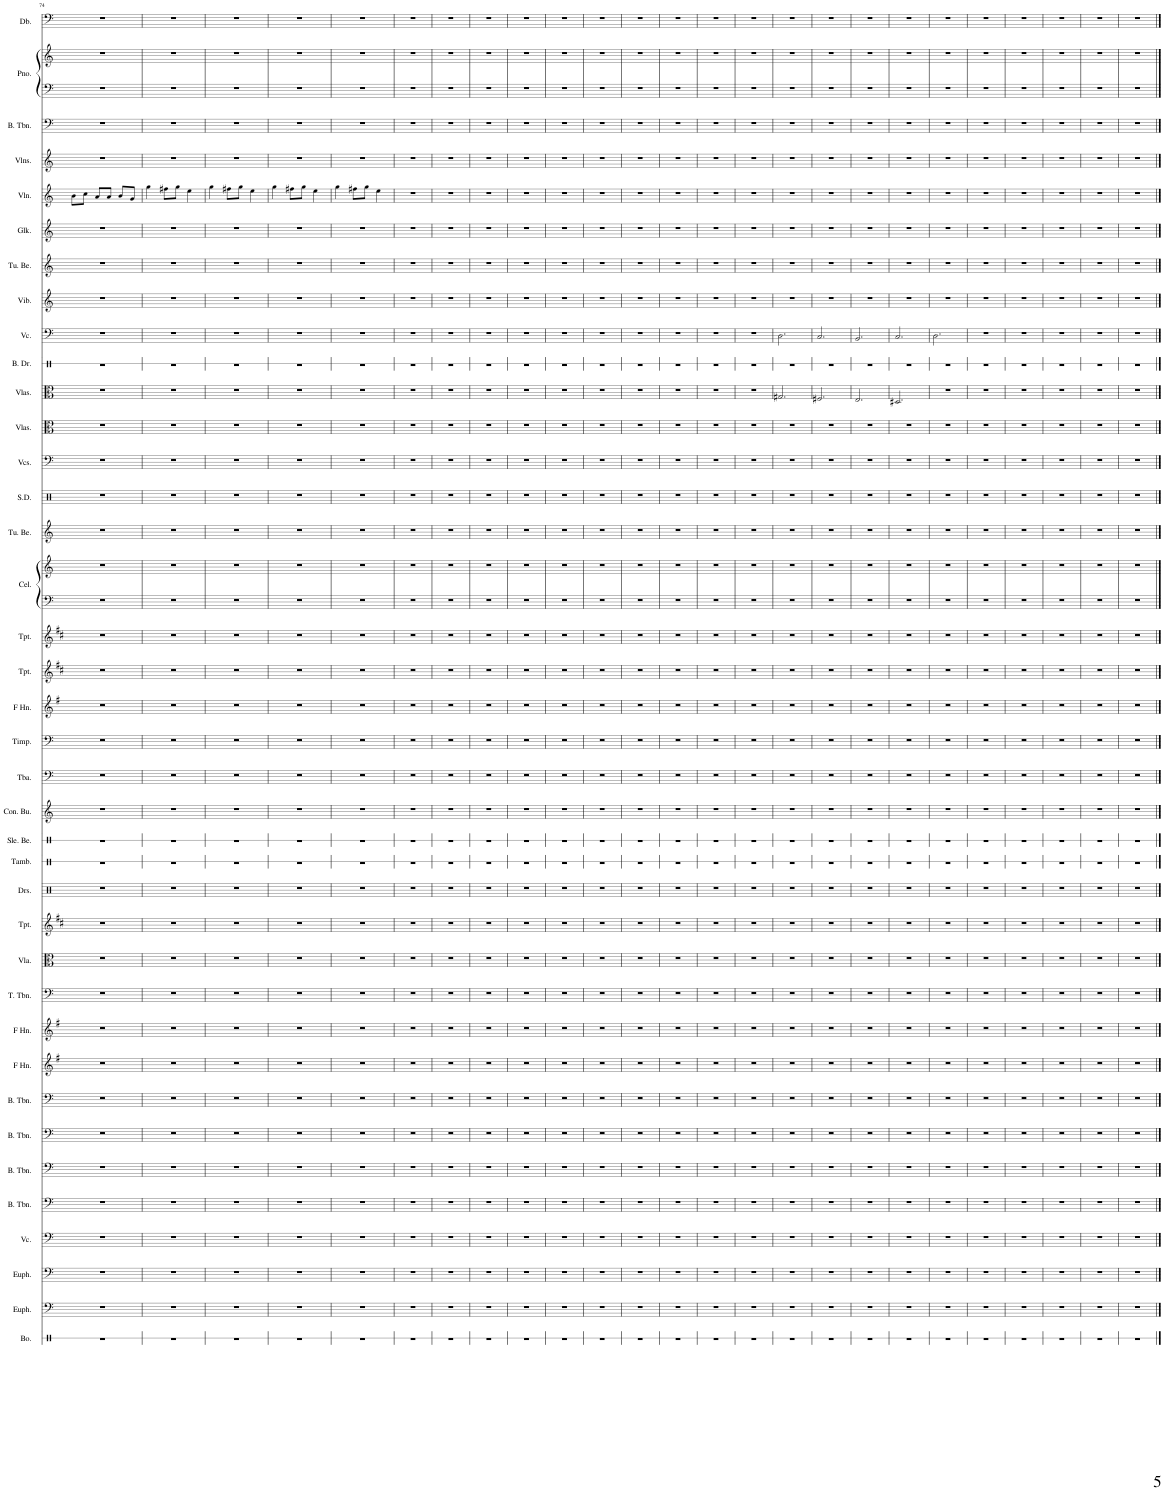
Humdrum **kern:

**kern	**kern	**kern	**kern	**kern	**kern	**kern	**kern	**kern	**kern	**kern	**kern	**kern	**kern	**kern	**kern	**kern	**kern	**kern	**kern	**kern	**kern	**kern	**kern	**kern	**kern	**kern	**kern	**kern	**kern	**kern	**kern	**kern	**kern	**kern	**kern	**kern	**kern	**kern	**kern
*part38	*part37	*part36	*part35	*part34	*part33	*part32	*part31	*part30	*part29	*part28	*part27	*part26	*part25	*part24	*part23	*part22	*part21	*part20	*part19	*part18	*part17	*part16	*part16	*part15	*part14	*part13	*part12	*part11	*part10	*part9	*part8	*part7	*part6	*part5	*part4	*part3	*part2	*part2	*part1
*staff40	*staff39	*staff38	*staff37	*staff36	*staff35	*staff34	*staff33	*staff32	*staff31	*staff30	*staff29	*staff28	*staff27	*staff26	*staff25	*staff24	*staff23	*staff22	*staff21	*staff20	*staff19	*staff18	*staff17	*staff16	*staff15	*staff14	*staff13	*staff12	*staff11	*staff10	*staff9	*staff8	*staff7	*staff6	*staff5	*staff4	*staff3	*staff2	*staff1
*I"Bongos	*I"Euphonium	*I"Euphonium	*I"Violoncello	*I"Bass Trombone	*I"Bass Trombone	*I"Bass Trombone	*I"Bass Trombone	*I"Horn in F	*I"Horn in F	*I"Tenor Trombone	*I"Viola	*I"Trumpet	*I"Drumset	*I"Tambourine	*I"Sleigh Bells	*I"Contrabass Bugle	*I"Tuba	*I"Timpani	*I"Horn in F	*I"Trumpet	*I"Trumpet	*I"Celesta	*	*I"Tubular Bells	*I"Snare Drum	*I"Violoncellos	*I"Violas	*I"Violas	*I"Bass Drum	*I"Violoncello	*I"Vibraphone	*I"Tubular Bells	*I"Glockenspiel	*I"Violin	*I"Violins	*I"Bass Trombone	*I"Grand Piano	*	*I"Double Bass
*I'Bo.	*I'Euph.	*I'Euph.	*I'Vc.	*I'B. Tbn.	*I'B. Tbn.	*I'B. Tbn.	*I'B. Tbn.	*	*	*I'T. Tbn.	*I'Vla.	*I'Tpt.	*I'Drs.	*I'Tamb.	*I'Sle. Be.	*I'Con. Bu.	*I'Tba.	*I'Timp.	*	*I'Tpt.	*I'Tpt.	*I'Cel.	*	*I'Tu. Be.	*I'S.D.	*I'Vcs.	*I'Vlas.	*I'Vlas.	*I'B. Dr.	*I'Vc.	*I'Vib.	*I'Tu. Be.	*I'Glk.	*I'Vln.	*I'Vlns.	*I'B. Tbn.	*I'Pno.	*	*I'Db.
!!LO:PB:g=z
*clefX	*clefF4	*clefF4	*clefF4	*clefF4	*clefF4	*clefF4	*clefF4	*clefG2	*clefG2	*clefF4	*clefC3	*clefG2	*clefX	*clefX	*clefX	*clefG2	*clefF4	*clefF4	*clefG2	*clefG2	*clefG2	*clefF4	*clefG2	*clefG2	*clefX	*clefF4	*clefC3	*clefC3	*clefX	*clefF4	*clefG2	*clefG2	*clefG2	*clefG2	*clefG2	*clefF4	*clefF4	*clefG2	*clefF4
*	*	*	*	*	*	*	*	*Trd4c7	*Trd4c7	*	*	*Trd1c2	*	*	*	*Trd14c24	*	*	*Trd4c7	*Trd1c2	*Trd1c2	*Trd-7c-12	*Trd-7c-12	*	*	*	*	*	*	*	*	*	*Trd-14c-24	*	*	*	*	*	*Trd7c12
*k[]	*k[]	*k[]	*k[]	*k[]	*k[]	*k[]	*k[]	*k[f#]	*k[f#]	*k[]	*k[]	*k[f#c#]	*k[]	*k[]	*k[]	*k[]	*k[]	*k[]	*k[f#]	*k[f#c#]	*k[f#c#]	*k[]	*k[]	*k[]	*k[]	*k[]	*k[]	*k[]	*k[]	*k[]	*k[]	*k[]	*k[]	*k[]	*k[]	*k[]	*k[]	*k[]	*k[]
*M3/4	*M3/4	*M3/4	*M3/4	*M3/4	*M3/4	*M3/4	*M3/4	*M3/4	*M3/4	*M3/4	*M3/4	*M3/4	*M3/4	*M3/4	*M3/4	*M3/4	*M3/4	*M3/4	*M3/4	*M3/4	*M3/4	*M3/4	*M3/4	*M3/4	*M3/4	*M3/4	*M3/4	*M3/4	*M3/4	*M3/4	*M3/4	*M3/4	*M3/4	*M3/4	*M3/4	*M3/4	*M3/4	*M3/4	*M3/4
=74	=74	=74	=74	=74	=74	=74	=74	=74	=74	=74	=74	=74	=74	=74	=74	=74	=74	=74	=74	=74	=74	=74	=74	=74	=74	=74	=74	=74	=74	=74	=74	=74	=74	=74	=74	=74	=74	=74	=74
2.r	2.r	2.r	2.r	2.r	2.r	2.r	2.r	2.r	2.r	2.r	2.r	2.r	2.r	2.r	2.r	2.r	2.r	2.r	2.r	2.r	2.r	2.r	2.r	2.r	2.r	2.r	2.r	2.r	2.r	2.r	2.r	2.r	2.r	8b\L	2.r	2.r	2.r	2.r	2.r
.	.	.	.	.	.	.	.	.	.	.	.	.	.	.	.	.	.	.	.	.	.	.	.	.	.	.	.	.	.	.	.	.	.	8cc\J	.	.	.	.	.
.	.	.	.	.	.	.	.	.	.	.	.	.	.	.	.	.	.	.	.	.	.	.	.	.	.	.	.	.	.	.	.	.	.	8a/L	.	.	.	.	.
.	.	.	.	.	.	.	.	.	.	.	.	.	.	.	.	.	.	.	.	.	.	.	.	.	.	.	.	.	.	.	.	.	.	8a/J	.	.	.	.	.
.	.	.	.	.	.	.	.	.	.	.	.	.	.	.	.	.	.	.	.	.	.	.	.	.	.	.	.	.	.	.	.	.	.	8b/L	.	.	.	.	.
.	.	.	.	.	.	.	.	.	.	.	.	.	.	.	.	.	.	.	.	.	.	.	.	.	.	.	.	.	.	.	.	.	.	8g/J	.	.	.	.	.
=75	=75	=75	=75	=75	=75	=75	=75	=75	=75	=75	=75	=75	=75	=75	=75	=75	=75	=75	=75	=75	=75	=75	=75	=75	=75	=75	=75	=75	=75	=75	=75	=75	=75	=75	=75	=75	=75	=75	=75
2.r	2.r	2.r	2.r	2.r	2.r	2.r	2.r	2.r	2.r	2.r	2.r	2.r	2.r	2.r	2.r	2.r	2.r	2.r	2.r	2.r	2.r	2.r	2.r	2.r	2.r	2.r	2.r	2.r	2.r	2.r	2.r	2.r	2.r	4gg\	2.r	2.r	2.r	2.r	2.r
.	.	.	.	.	.	.	.	.	.	.	.	.	.	.	.	.	.	.	.	.	.	.	.	.	.	.	.	.	.	.	.	.	.	8ff#X\L	.	.	.	.	.
.	.	.	.	.	.	.	.	.	.	.	.	.	.	.	.	.	.	.	.	.	.	.	.	.	.	.	.	.	.	.	.	.	.	8gg\J	.	.	.	.	.
.	.	.	.	.	.	.	.	.	.	.	.	.	.	.	.	.	.	.	.	.	.	.	.	.	.	.	.	.	.	.	.	.	.	4ee\	.	.	.	.	.
=76	=76	=76	=76	=76	=76	=76	=76	=76	=76	=76	=76	=76	=76	=76	=76	=76	=76	=76	=76	=76	=76	=76	=76	=76	=76	=76	=76	=76	=76	=76	=76	=76	=76	=76	=76	=76	=76	=76	=76
2.r	2.r	2.r	2.r	2.r	2.r	2.r	2.r	2.r	2.r	2.r	2.r	2.r	2.r	2.r	2.r	2.r	2.r	2.r	2.r	2.r	2.r	2.r	2.r	2.r	2.r	2.r	2.r	2.r	2.r	2.r	2.r	2.r	2.r	4gg\	2.r	2.r	2.r	2.r	2.r
.	.	.	.	.	.	.	.	.	.	.	.	.	.	.	.	.	.	.	.	.	.	.	.	.	.	.	.	.	.	.	.	.	.	8ff#X\L	.	.	.	.	.
.	.	.	.	.	.	.	.	.	.	.	.	.	.	.	.	.	.	.	.	.	.	.	.	.	.	.	.	.	.	.	.	.	.	8gg\J	.	.	.	.	.
.	.	.	.	.	.	.	.	.	.	.	.	.	.	.	.	.	.	.	.	.	.	.	.	.	.	.	.	.	.	.	.	.	.	4ee\	.	.	.	.	.
=77	=77	=77	=77	=77	=77	=77	=77	=77	=77	=77	=77	=77	=77	=77	=77	=77	=77	=77	=77	=77	=77	=77	=77	=77	=77	=77	=77	=77	=77	=77	=77	=77	=77	=77	=77	=77	=77	=77	=77
2.r	2.r	2.r	2.r	2.r	2.r	2.r	2.r	2.r	2.r	2.r	2.r	2.r	2.r	2.r	2.r	2.r	2.r	2.r	2.r	2.r	2.r	2.r	2.r	2.r	2.r	2.r	2.r	2.r	2.r	2.r	2.r	2.r	2.r	4gg\	2.r	2.r	2.r	2.r	2.r
.	.	.	.	.	.	.	.	.	.	.	.	.	.	.	.	.	.	.	.	.	.	.	.	.	.	.	.	.	.	.	.	.	.	8ff#X\L	.	.	.	.	.
.	.	.	.	.	.	.	.	.	.	.	.	.	.	.	.	.	.	.	.	.	.	.	.	.	.	.	.	.	.	.	.	.	.	8gg\J	.	.	.	.	.
.	.	.	.	.	.	.	.	.	.	.	.	.	.	.	.	.	.	.	.	.	.	.	.	.	.	.	.	.	.	.	.	.	.	4ee\	.	.	.	.	.
=78	=78	=78	=78	=78	=78	=78	=78	=78	=78	=78	=78	=78	=78	=78	=78	=78	=78	=78	=78	=78	=78	=78	=78	=78	=78	=78	=78	=78	=78	=78	=78	=78	=78	=78	=78	=78	=78	=78	=78
2.r	2.r	2.r	2.r	2.r	2.r	2.r	2.r	2.r	2.r	2.r	2.r	2.r	2.r	2.r	2.r	2.r	2.r	2.r	2.r	2.r	2.r	2.r	2.r	2.r	2.r	2.r	2.r	2.r	2.r	2.r	2.r	2.r	2.r	4gg\	2.r	2.r	2.r	2.r	2.r
.	.	.	.	.	.	.	.	.	.	.	.	.	.	.	.	.	.	.	.	.	.	.	.	.	.	.	.	.	.	.	.	.	.	8ff#X\L	.	.	.	.	.
.	.	.	.	.	.	.	.	.	.	.	.	.	.	.	.	.	.	.	.	.	.	.	.	.	.	.	.	.	.	.	.	.	.	8gg\J	.	.	.	.	.
.	.	.	.	.	.	.	.	.	.	.	.	.	.	.	.	.	.	.	.	.	.	.	.	.	.	.	.	.	.	.	.	.	.	4ee\	.	.	.	.	.
=79	=79	=79	=79	=79	=79	=79	=79	=79	=79	=79	=79	=79	=79	=79	=79	=79	=79	=79	=79	=79	=79	=79	=79	=79	=79	=79	=79	=79	=79	=79	=79	=79	=79	=79	=79	=79	=79	=79	=79
2.r	2.r	2.r	2.r	2.r	2.r	2.r	2.r	2.r	2.r	2.r	2.r	2.r	2.r	2.r	2.r	2.r	2.r	2.r	2.r	2.r	2.r	2.r	2.r	2.r	2.r	2.r	2.r	2.r	2.r	2.r	2.r	2.r	2.r	2.r	2.r	2.r	2.r	2.r	2.r
=80	=80	=80	=80	=80	=80	=80	=80	=80	=80	=80	=80	=80	=80	=80	=80	=80	=80	=80	=80	=80	=80	=80	=80	=80	=80	=80	=80	=80	=80	=80	=80	=80	=80	=80	=80	=80	=80	=80	=80
2.r	2.r	2.r	2.r	2.r	2.r	2.r	2.r	2.r	2.r	2.r	2.r	2.r	2.r	2.r	2.r	2.r	2.r	2.r	2.r	2.r	2.r	2.r	2.r	2.r	2.r	2.r	2.r	2.r	2.r	2.r	2.r	2.r	2.r	2.r	2.r	2.r	2.r	2.r	2.r
=81	=81	=81	=81	=81	=81	=81	=81	=81	=81	=81	=81	=81	=81	=81	=81	=81	=81	=81	=81	=81	=81	=81	=81	=81	=81	=81	=81	=81	=81	=81	=81	=81	=81	=81	=81	=81	=81	=81	=81
2.r	2.r	2.r	2.r	2.r	2.r	2.r	2.r	2.r	2.r	2.r	2.r	2.r	2.r	2.r	2.r	2.r	2.r	2.r	2.r	2.r	2.r	2.r	2.r	2.r	2.r	2.r	2.r	2.r	2.r	2.r	2.r	2.r	2.r	2.r	2.r	2.r	2.r	2.r	2.r
=82	=82	=82	=82	=82	=82	=82	=82	=82	=82	=82	=82	=82	=82	=82	=82	=82	=82	=82	=82	=82	=82	=82	=82	=82	=82	=82	=82	=82	=82	=82	=82	=82	=82	=82	=82	=82	=82	=82	=82
2.r	2.r	2.r	2.r	2.r	2.r	2.r	2.r	2.r	2.r	2.r	2.r	2.r	2.r	2.r	2.r	2.r	2.r	2.r	2.r	2.r	2.r	2.r	2.r	2.r	2.r	2.r	2.r	2.r	2.r	2.r	2.r	2.r	2.r	2.r	2.r	2.r	2.r	2.r	2.r
=83	=83	=83	=83	=83	=83	=83	=83	=83	=83	=83	=83	=83	=83	=83	=83	=83	=83	=83	=83	=83	=83	=83	=83	=83	=83	=83	=83	=83	=83	=83	=83	=83	=83	=83	=83	=83	=83	=83	=83
2.r	2.r	2.r	2.r	2.r	2.r	2.r	2.r	2.r	2.r	2.r	2.r	2.r	2.r	2.r	2.r	2.r	2.r	2.r	2.r	2.r	2.r	2.r	2.r	2.r	2.r	2.r	2.r	2.r	2.r	2.r	2.r	2.r	2.r	2.r	2.r	2.r	2.r	2.r	2.r
=84	=84	=84	=84	=84	=84	=84	=84	=84	=84	=84	=84	=84	=84	=84	=84	=84	=84	=84	=84	=84	=84	=84	=84	=84	=84	=84	=84	=84	=84	=84	=84	=84	=84	=84	=84	=84	=84	=84	=84
2.r	2.r	2.r	2.r	2.r	2.r	2.r	2.r	2.r	2.r	2.r	2.r	2.r	2.r	2.r	2.r	2.r	2.r	2.r	2.r	2.r	2.r	2.r	2.r	2.r	2.r	2.r	2.r	2.r	2.r	2.r	2.r	2.r	2.r	2.r	2.r	2.r	2.r	2.r	2.r
=85	=85	=85	=85	=85	=85	=85	=85	=85	=85	=85	=85	=85	=85	=85	=85	=85	=85	=85	=85	=85	=85	=85	=85	=85	=85	=85	=85	=85	=85	=85	=85	=85	=85	=85	=85	=85	=85	=85	=85
2.r	2.r	2.r	2.r	2.r	2.r	2.r	2.r	2.r	2.r	2.r	2.r	2.r	2.r	2.r	2.r	2.r	2.r	2.r	2.r	2.r	2.r	2.r	2.r	2.r	2.r	2.r	2.r	2.r	2.r	2.r	2.r	2.r	2.r	2.r	2.r	2.r	2.r	2.r	2.r
=86	=86	=86	=86	=86	=86	=86	=86	=86	=86	=86	=86	=86	=86	=86	=86	=86	=86	=86	=86	=86	=86	=86	=86	=86	=86	=86	=86	=86	=86	=86	=86	=86	=86	=86	=86	=86	=86	=86	=86
2.r	2.r	2.r	2.r	2.r	2.r	2.r	2.r	2.r	2.r	2.r	2.r	2.r	2.r	2.r	2.r	2.r	2.r	2.r	2.r	2.r	2.r	2.r	2.r	2.r	2.r	2.r	2.r	2.r	2.r	2.r	2.r	2.r	2.r	2.r	2.r	2.r	2.r	2.r	2.r
=87	=87	=87	=87	=87	=87	=87	=87	=87	=87	=87	=87	=87	=87	=87	=87	=87	=87	=87	=87	=87	=87	=87	=87	=87	=87	=87	=87	=87	=87	=87	=87	=87	=87	=87	=87	=87	=87	=87	=87
2.r	2.r	2.r	2.r	2.r	2.r	2.r	2.r	2.r	2.r	2.r	2.r	2.r	2.r	2.r	2.r	2.r	2.r	2.r	2.r	2.r	2.r	2.r	2.r	2.r	2.r	2.r	2.r	2.r	2.r	2.r	2.r	2.r	2.r	2.r	2.r	2.r	2.r	2.r	2.r
=88	=88	=88	=88	=88	=88	=88	=88	=88	=88	=88	=88	=88	=88	=88	=88	=88	=88	=88	=88	=88	=88	=88	=88	=88	=88	=88	=88	=88	=88	=88	=88	=88	=88	=88	=88	=88	=88	=88	=88
2.r	2.r	2.r	2.r	2.r	2.r	2.r	2.r	2.r	2.r	2.r	2.r	2.r	2.r	2.r	2.r	2.r	2.r	2.r	2.r	2.r	2.r	2.r	2.r	2.r	2.r	2.r	2.r	2.r	2.r	2.r	2.r	2.r	2.r	2.r	2.r	2.r	2.r	2.r	2.r
=89	=89	=89	=89	=89	=89	=89	=89	=89	=89	=89	=89	=89	=89	=89	=89	=89	=89	=89	=89	=89	=89	=89	=89	=89	=89	=89	=89	=89	=89	=89	=89	=89	=89	=89	=89	=89	=89	=89	=89
2.r	2.r	2.r	2.r	2.r	2.r	2.r	2.r	2.r	2.r	2.r	2.r	2.r	2.r	2.r	2.r	2.r	2.r	2.r	2.r	2.r	2.r	2.r	2.r	2.r	2.r	2.r	2.r	2.G#X/	2.r	2.D\	2.r	2.r	2.r	2.r	2.r	2.r	2.r	2.r	2.r
=90	=90	=90	=90	=90	=90	=90	=90	=90	=90	=90	=90	=90	=90	=90	=90	=90	=90	=90	=90	=90	=90	=90	=90	=90	=90	=90	=90	=90	=90	=90	=90	=90	=90	=90	=90	=90	=90	=90	=90
2.r	2.r	2.r	2.r	2.r	2.r	2.r	2.r	2.r	2.r	2.r	2.r	2.r	2.r	2.r	2.r	2.r	2.r	2.r	2.r	2.r	2.r	2.r	2.r	2.r	2.r	2.r	2.r	2.F#X/	2.r	2.C/	2.r	2.r	2.r	2.r	2.r	2.r	2.r	2.r	2.r
=91	=91	=91	=91	=91	=91	=91	=91	=91	=91	=91	=91	=91	=91	=91	=91	=91	=91	=91	=91	=91	=91	=91	=91	=91	=91	=91	=91	=91	=91	=91	=91	=91	=91	=91	=91	=91	=91	=91	=91
2.r	2.r	2.r	2.r	2.r	2.r	2.r	2.r	2.r	2.r	2.r	2.r	2.r	2.r	2.r	2.r	2.r	2.r	2.r	2.r	2.r	2.r	2.r	2.r	2.r	2.r	2.r	2.r	2.E/	2.r	2.BB/	2.r	2.r	2.r	2.r	2.r	2.r	2.r	2.r	2.r
=92	=92	=92	=92	=92	=92	=92	=92	=92	=92	=92	=92	=92	=92	=92	=92	=92	=92	=92	=92	=92	=92	=92	=92	=92	=92	=92	=92	=92	=92	=92	=92	=92	=92	=92	=92	=92	=92	=92	=92
2.r	2.r	2.r	2.r	2.r	2.r	2.r	2.r	2.r	2.r	2.r	2.r	2.r	2.r	2.r	2.r	2.r	2.r	2.r	2.r	2.r	2.r	2.r	2.r	2.r	2.r	2.r	2.r	2.D#X/	2.r	2.C/	2.r	2.r	2.r	2.r	2.r	2.r	2.r	2.r	2.r
=93	=93	=93	=93	=93	=93	=93	=93	=93	=93	=93	=93	=93	=93	=93	=93	=93	=93	=93	=93	=93	=93	=93	=93	=93	=93	=93	=93	=93	=93	=93	=93	=93	=93	=93	=93	=93	=93	=93	=93
2.r	2.r	2.r	2.r	2.r	2.r	2.r	2.r	2.r	2.r	2.r	2.r	2.r	2.r	2.r	2.r	2.r	2.r	2.r	2.r	2.r	2.r	2.r	2.r	2.r	2.r	2.r	2.r	2.r	2.r	2.D\	2.r	2.r	2.r	2.r	2.r	2.r	2.r	2.r	2.r
=94	=94	=94	=94	=94	=94	=94	=94	=94	=94	=94	=94	=94	=94	=94	=94	=94	=94	=94	=94	=94	=94	=94	=94	=94	=94	=94	=94	=94	=94	=94	=94	=94	=94	=94	=94	=94	=94	=94	=94
2.r	2.r	2.r	2.r	2.r	2.r	2.r	2.r	2.r	2.r	2.r	2.r	2.r	2.r	2.r	2.r	2.r	2.r	2.r	2.r	2.r	2.r	2.r	2.r	2.r	2.r	2.r	2.r	2.r	2.r	2.r	2.r	2.r	2.r	2.r	2.r	2.r	2.r	2.r	2.r
=95	=95	=95	=95	=95	=95	=95	=95	=95	=95	=95	=95	=95	=95	=95	=95	=95	=95	=95	=95	=95	=95	=95	=95	=95	=95	=95	=95	=95	=95	=95	=95	=95	=95	=95	=95	=95	=95	=95	=95
2.r	2.r	2.r	2.r	2.r	2.r	2.r	2.r	2.r	2.r	2.r	2.r	2.r	2.r	2.r	2.r	2.r	2.r	2.r	2.r	2.r	2.r	2.r	2.r	2.r	2.r	2.r	2.r	2.r	2.r	2.r	2.r	2.r	2.r	2.r	2.r	2.r	2.r	2.r	2.r
=96	=96	=96	=96	=96	=96	=96	=96	=96	=96	=96	=96	=96	=96	=96	=96	=96	=96	=96	=96	=96	=96	=96	=96	=96	=96	=96	=96	=96	=96	=96	=96	=96	=96	=96	=96	=96	=96	=96	=96
2.r	2.r	2.r	2.r	2.r	2.r	2.r	2.r	2.r	2.r	2.r	2.r	2.r	2.r	2.r	2.r	2.r	2.r	2.r	2.r	2.r	2.r	2.r	2.r	2.r	2.r	2.r	2.r	2.r	2.r	2.r	2.r	2.r	2.r	2.r	2.r	2.r	2.r	2.r	2.r
=97	=97	=97	=97	=97	=97	=97	=97	=97	=97	=97	=97	=97	=97	=97	=97	=97	=97	=97	=97	=97	=97	=97	=97	=97	=97	=97	=97	=97	=97	=97	=97	=97	=97	=97	=97	=97	=97	=97	=97
2.r	2.r	2.r	2.r	2.r	2.r	2.r	2.r	2.r	2.r	2.r	2.r	2.r	2.r	2.r	2.r	2.r	2.r	2.r	2.r	2.r	2.r	2.r	2.r	2.r	2.r	2.r	2.r	2.r	2.r	2.r	2.r	2.r	2.r	2.r	2.r	2.r	2.r	2.r	2.r
=98	=98	=98	=98	=98	=98	=98	=98	=98	=98	=98	=98	=98	=98	=98	=98	=98	=98	=98	=98	=98	=98	=98	=98	=98	=98	=98	=98	=98	=98	=98	=98	=98	=98	=98	=98	=98	=98	=98	=98
2.r	2.r	2.r	2.r	2.r	2.r	2.r	2.r	2.r	2.r	2.r	2.r	2.r	2.r	2.r	2.r	2.r	2.r	2.r	2.r	2.r	2.r	2.r	2.r	2.r	2.r	2.r	2.r	2.r	2.r	2.r	2.r	2.r	2.r	2.r	2.r	2.r	2.r	2.r	2.r
==	==	==	==	==	==	==	==	==	==	==	==	==	==	==	==	==	==	==	==	==	==	==	==	==	==	==	==	==	==	==	==	==	==	==	==	==	==	==	==
*-	*-	*-	*-	*-	*-	*-	*-	*-	*-	*-	*-	*-	*-	*-	*-	*-	*-	*-	*-	*-	*-	*-	*-	*-	*-	*-	*-	*-	*-	*-	*-	*-	*-	*-	*-	*-	*-	*-	*-
